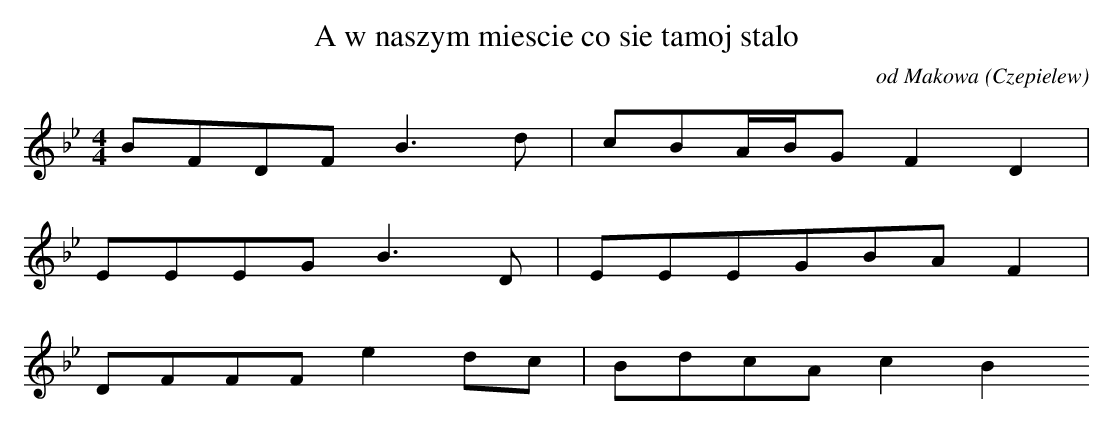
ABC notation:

X:1
T: A w naszym miescie co sie tamoj stalo
O: od Makowa (Czepielew)
M: 4/4
L: 1/16
K: Bb
B2F2D2F2B6d2 | c2B2ABG2F4D4 |
E2E2E2G2B6D2 | E2E2E2G2B2A2F4 |
D2F2F2F2e4d2c2 | B2d2c2A2c4B4
